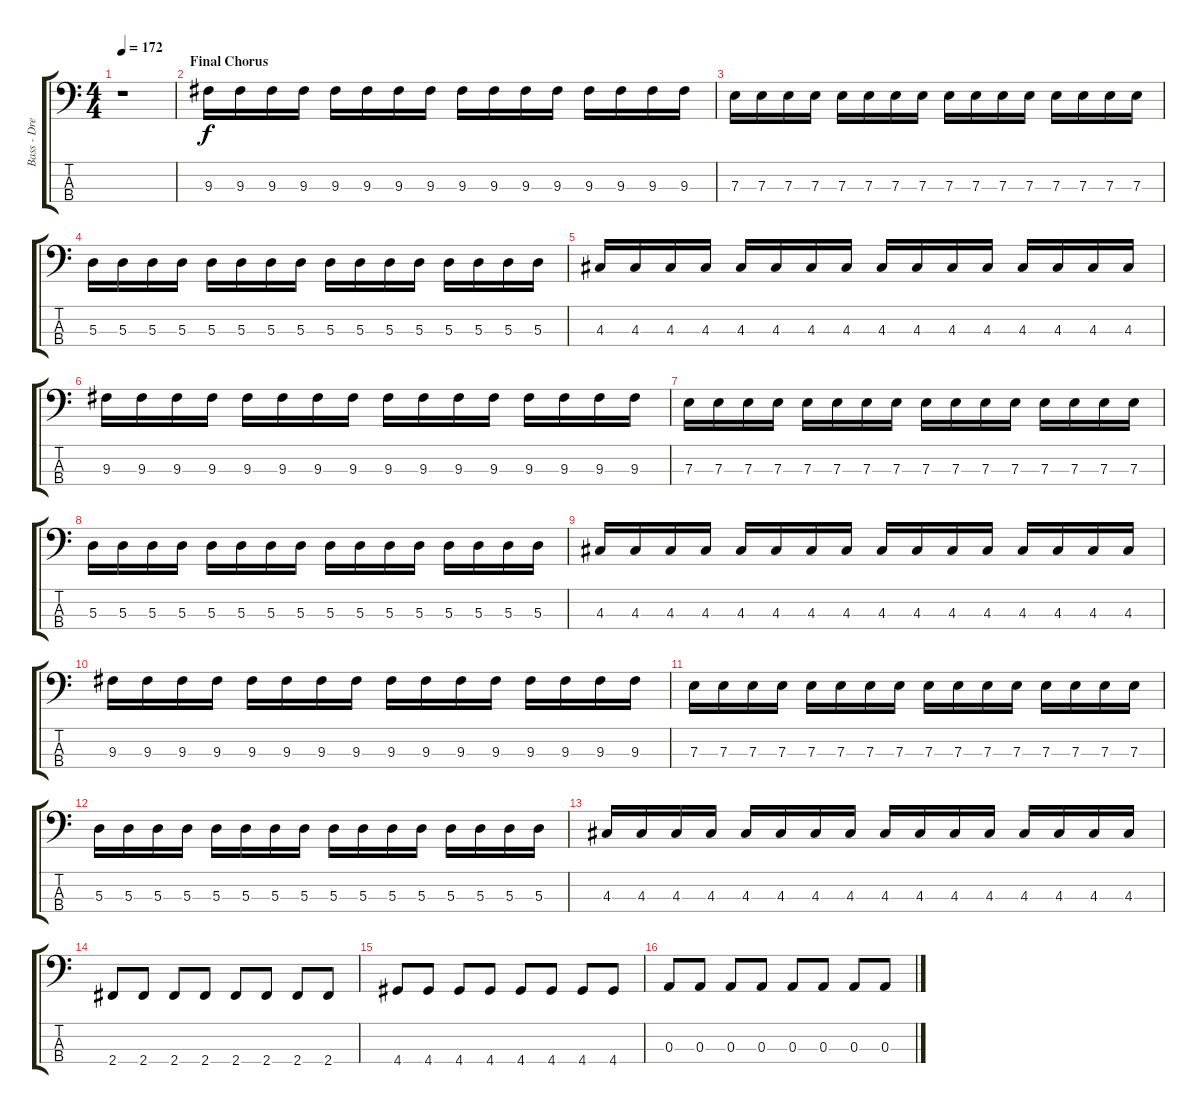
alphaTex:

\track ("Bass - Drew Roulette" "Bass - Dre") {instrument electricbassfinger}
\staff {score tabs}
\tuning (G2 D2 A1 E1) {hide}
\ts (4 4)
\tempo 172
\clef f4
\ks c
r.1{dy f} |
\section ("" "Final Chorus")
9.3.16 9.3.16 9.3.16 9.3.16 9.3.16 9.3.16 9.3.16 9.3.16 9.3.16 9.3.16 9.3.16 9.3.16 9.3.16 9.3.16 9.3.16 9.3.16 |
7.3.16 7.3.16 7.3.16 7.3.16 7.3.16 7.3.16 7.3.16 7.3.16 7.3.16 7.3.16 7.3.16 7.3.16 7.3.16 7.3.16 7.3.16 7.3.16 |
5.3.16 5.3.16 5.3.16 5.3.16 5.3.16 5.3.16 5.3.16 5.3.16 5.3.16 5.3.16 5.3.16 5.3.16 5.3.16 5.3.16 5.3.16 5.3.16 |
4.3.16 4.3.16 4.3.16 4.3.16 4.3.16 4.3.16 4.3.16 4.3.16 4.3.16 4.3.16 4.3.16 4.3.16 4.3.16 4.3.16 4.3.16 4.3.16 |
9.3.16 9.3.16 9.3.16 9.3.16 9.3.16 9.3.16 9.3.16 9.3.16 9.3.16 9.3.16 9.3.16 9.3.16 9.3.16 9.3.16 9.3.16 9.3.16 |
7.3.16 7.3.16 7.3.16 7.3.16 7.3.16 7.3.16 7.3.16 7.3.16 7.3.16 7.3.16 7.3.16 7.3.16 7.3.16 7.3.16 7.3.16 7.3.16 |
5.3.16 5.3.16 5.3.16 5.3.16 5.3.16 5.3.16 5.3.16 5.3.16 5.3.16 5.3.16 5.3.16 5.3.16 5.3.16 5.3.16 5.3.16 5.3.16 |
4.3.16 4.3.16 4.3.16 4.3.16 4.3.16 4.3.16 4.3.16 4.3.16 4.3.16 4.3.16 4.3.16 4.3.16 4.3.16 4.3.16 4.3.16 4.3.16 |
9.3.16 9.3.16 9.3.16 9.3.16 9.3.16 9.3.16 9.3.16 9.3.16 9.3.16 9.3.16 9.3.16 9.3.16 9.3.16 9.3.16 9.3.16 9.3.16 |
7.3.16 7.3.16 7.3.16 7.3.16 7.3.16 7.3.16 7.3.16 7.3.16 7.3.16 7.3.16 7.3.16 7.3.16 7.3.16 7.3.16 7.3.16 7.3.16 |
5.3.16 5.3.16 5.3.16 5.3.16 5.3.16 5.3.16 5.3.16 5.3.16 5.3.16 5.3.16 5.3.16 5.3.16 5.3.16 5.3.16 5.3.16 5.3.16 |
4.3.16 4.3.16 4.3.16 4.3.16 4.3.16 4.3.16 4.3.16 4.3.16 4.3.16 4.3.16 4.3.16 4.3.16 4.3.16 4.3.16 4.3.16 4.3.16 |
2.4.8 2.4.8 2.4.8 2.4.8 2.4.8 2.4.8 2.4.8 2.4.8 |
4.4.8 4.4.8 4.4.8 4.4.8 4.4.8 4.4.8 4.4.8 4.4.8 |
0.3.8 0.3.8 0.3.8 0.3.8 0.3.8 0.3.8 0.3.8 0.3.8
